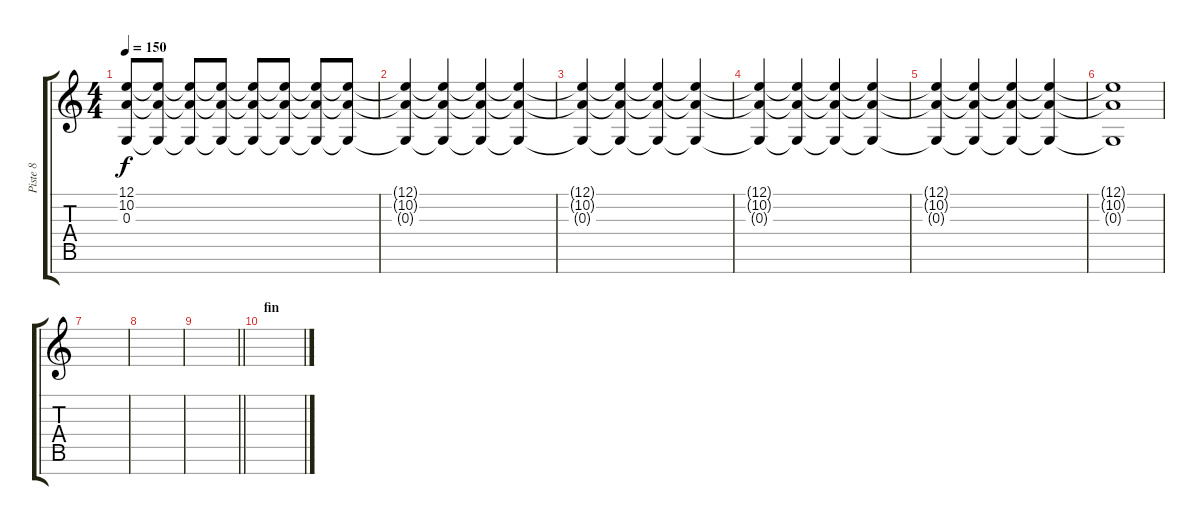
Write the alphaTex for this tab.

\track ("Piste 8" "Piste 8") {instrument fx2soundtrack}
\staff {score tabs}
\tuning (E4 B3 G3 D3 A2 E2 B1) {hide}
\ts (4 4)
\tempo 150
\clef g2
\ks c
(12.1{t} 10.2{t} 0.3{t}).8{dy f instrument fx4atmosphere} (12.1{t} 10.2{t} 0.3{t}).8 (12.1{t} 10.2{t} 0.3{t}).8 (12.1{t} 10.2{t} 0.3{t}).8 (12.1{t} 10.2{t} 0.3{t}).8 (12.1{t} 10.2{t} 0.3{t}).8 (12.1{t} 10.2{t} 0.3{t}).8 (12.1{t} 10.2{t} 0.3{t}).8{volume 11} |
(12.1{t} 10.2{t} 0.3{t}).4 (12.1{t} 10.2{t} 0.3{t}).4 (12.1{t} 10.2{t} 0.3{t}).4 (12.1{t} 10.2{t} 0.3{t}).4 |
(12.1{t} 10.2{t} 0.3{t}).4{volume 10} (12.1{t} 10.2{t} 0.3{t}).4{volume 9} (12.1{t} 10.2{t} 0.3{t}).4{volume 8} (12.1{t} 10.2{t} 0.3{t}).4{volume 7} |
(12.1{t} 10.2{t} 0.3{t}).4{volume 6} (12.1{t} 10.2{t} 0.3{t}).4{volume 5} (12.1{t} 10.2{t} 0.3{t}).4{volume 4} (12.1{t} 10.2{t} 0.3{t}).4{volume 3} |
(12.1{t} 10.2{t} 0.3{t}).4 (12.1{t} 10.2{t} 0.3{t}).4 (12.1{t} 10.2{t} 0.3{t}).4 (12.1{t} 10.2{t} 0.3{t}).4 |
(12.1{t} 10.2{t} 0.3{t}).1 |
|
|
\barLineRight lightlight
|
\section ("" "fin")
